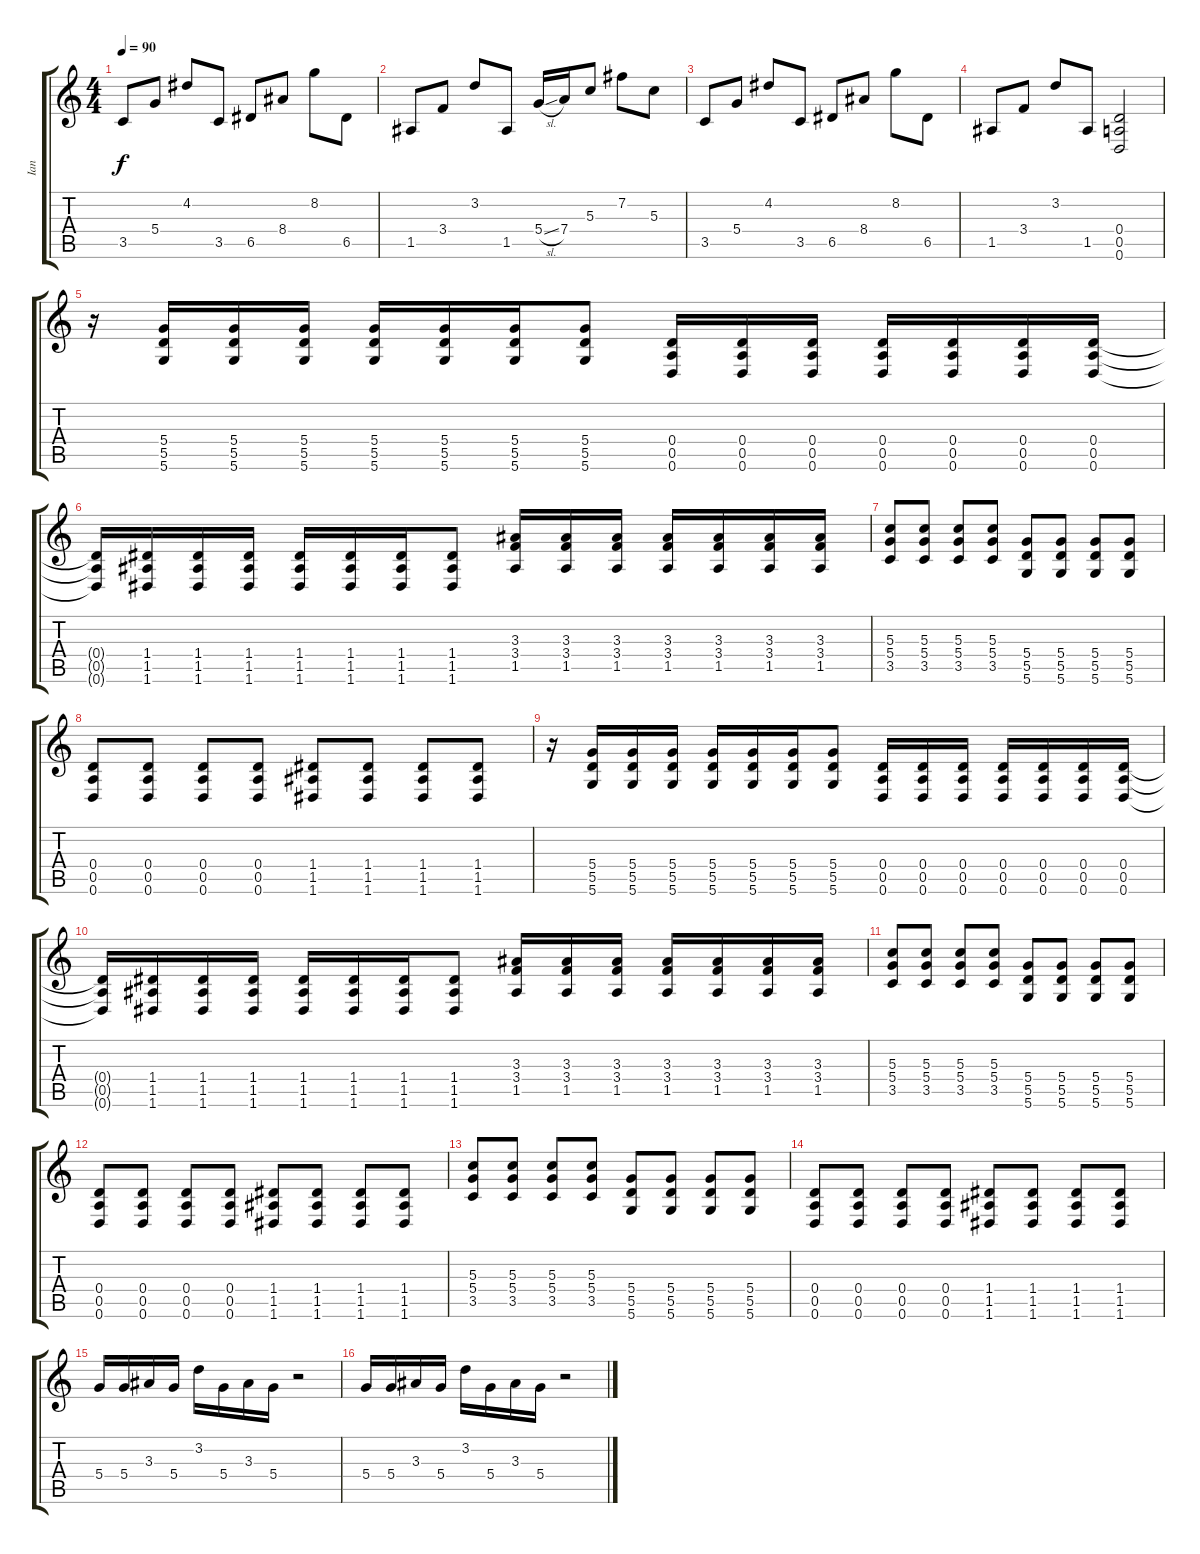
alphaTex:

\track ("Ian " "Ian ") {instrument distortionguitar}
\staff {score tabs}
\tuning (E4 B3 G3 D3 A2 D2) {hide}
\ts (4 4)
\tempo 90
\clef g2
\ks c
3.5.8{dy f} 5.4.8 4.2.8 3.5.8 6.5.8 8.4.8 8.2.8 6.5.8 |
1.5.8 3.4.8 3.2.8 1.5.8 5.4{sl}.16 7.4.16 5.3.8 7.2.8 5.3.8 |
3.5.8 5.4.8 4.2.8 3.5.8 6.5.8 8.4.8 8.2.8 6.5.8 |
1.5.8 3.4.8 3.2.8 1.5.8 (0.4 0.5 0.6).2{instrument distortionguitar} |
r.16 (5.4 5.5 5.6).16 (5.4 5.5 5.6).16 (5.4 5.5 5.6).16 (5.4 5.5 5.6).16 (5.4 5.5 5.6).16 (5.4 5.5 5.6).16 (5.4 5.5 5.6).8 (0.4 0.5 0.6).16 (0.4 0.5 0.6).16 (0.4 0.5 0.6).16 (0.4 0.5 0.6).16 (0.4 0.5 0.6).16 (0.4 0.5 0.6).16 (0.4 0.5 0.6).16 |
(0.4{t} 0.5{t} 0.6{t}).16 (1.4 1.5 1.6).16 (1.4 1.5 1.6).16 (1.4 1.5 1.6).16 (1.4 1.5 1.6).16 (1.4 1.5 1.6).16 (1.4 1.5 1.6).16 (1.4 1.5 1.6).8 (3.3 3.4 1.5).16 (3.3 3.4 1.5).16 (3.3 3.4 1.5).16 (3.3 3.4 1.5).16 (3.3 3.4 1.5).16 (3.3 3.4 1.5).16 (3.3 3.4 1.5).16 |
(5.3 5.4 3.5).8 (5.3 5.4 3.5).8 (5.3 5.4 3.5).8 (5.3 5.4 3.5).8 (5.4 5.5 5.6).8 (5.4 5.5 5.6).8 (5.4 5.5 5.6).8 (5.4 5.5 5.6).8 |
(0.4 0.5 0.6).8 (0.4 0.5 0.6).8 (0.4 0.5 0.6).8 (0.4 0.5 0.6).8 (1.4 1.5 1.6).8 (1.4 1.5 1.6).8 (1.4 1.5 1.6).8 (1.4 1.5 1.6).8 |
r.16 (5.4 5.5 5.6).16 (5.4 5.5 5.6).16 (5.4 5.5 5.6).16 (5.4 5.5 5.6).16 (5.4 5.5 5.6).16 (5.4 5.5 5.6).16 (5.4 5.5 5.6).8 (0.4 0.5 0.6).16 (0.4 0.5 0.6).16 (0.4 0.5 0.6).16 (0.4 0.5 0.6).16 (0.4 0.5 0.6).16 (0.4 0.5 0.6).16 (0.4 0.5 0.6).16 |
(0.4{t} 0.5{t} 0.6{t}).16 (1.4 1.5 1.6).16 (1.4 1.5 1.6).16 (1.4 1.5 1.6).16 (1.4 1.5 1.6).16 (1.4 1.5 1.6).16 (1.4 1.5 1.6).16 (1.4 1.5 1.6).8 (3.3 3.4 1.5).16 (3.3 3.4 1.5).16 (3.3 3.4 1.5).16 (3.3 3.4 1.5).16 (3.3 3.4 1.5).16 (3.3 3.4 1.5).16 (3.3 3.4 1.5).16 |
(5.3 5.4 3.5).8 (5.3 5.4 3.5).8 (5.3 5.4 3.5).8 (5.3 5.4 3.5).8 (5.4 5.5 5.6).8 (5.4 5.5 5.6).8 (5.4 5.5 5.6).8 (5.4 5.5 5.6).8 |
(0.4 0.5 0.6).8 (0.4 0.5 0.6).8 (0.4 0.5 0.6).8 (0.4 0.5 0.6).8 (1.4 1.5 1.6).8 (1.4 1.5 1.6).8 (1.4 1.5 1.6).8 (1.4 1.5 1.6).8 |
(5.3 5.4 3.5).8 (5.3 5.4 3.5).8 (5.3 5.4 3.5).8 (5.3 5.4 3.5).8 (5.4 5.5 5.6).8 (5.4 5.5 5.6).8 (5.4 5.5 5.6).8 (5.4 5.5 5.6).8 |
(0.4 0.5 0.6).8 (0.4 0.5 0.6).8 (0.4 0.5 0.6).8 (0.4 0.5 0.6).8 (1.4 1.5 1.6).8 (1.4 1.5 1.6).8 (1.4 1.5 1.6).8 (1.4 1.5 1.6).8 |
5.4.16 5.4.16 3.3.16 5.4.16 3.2.16 5.4.16 3.3.16 5.4.16 r.2 |
5.4.16 5.4.16 3.3.16 5.4.16 3.2.16 5.4.16 3.3.16 5.4.16 r.2
